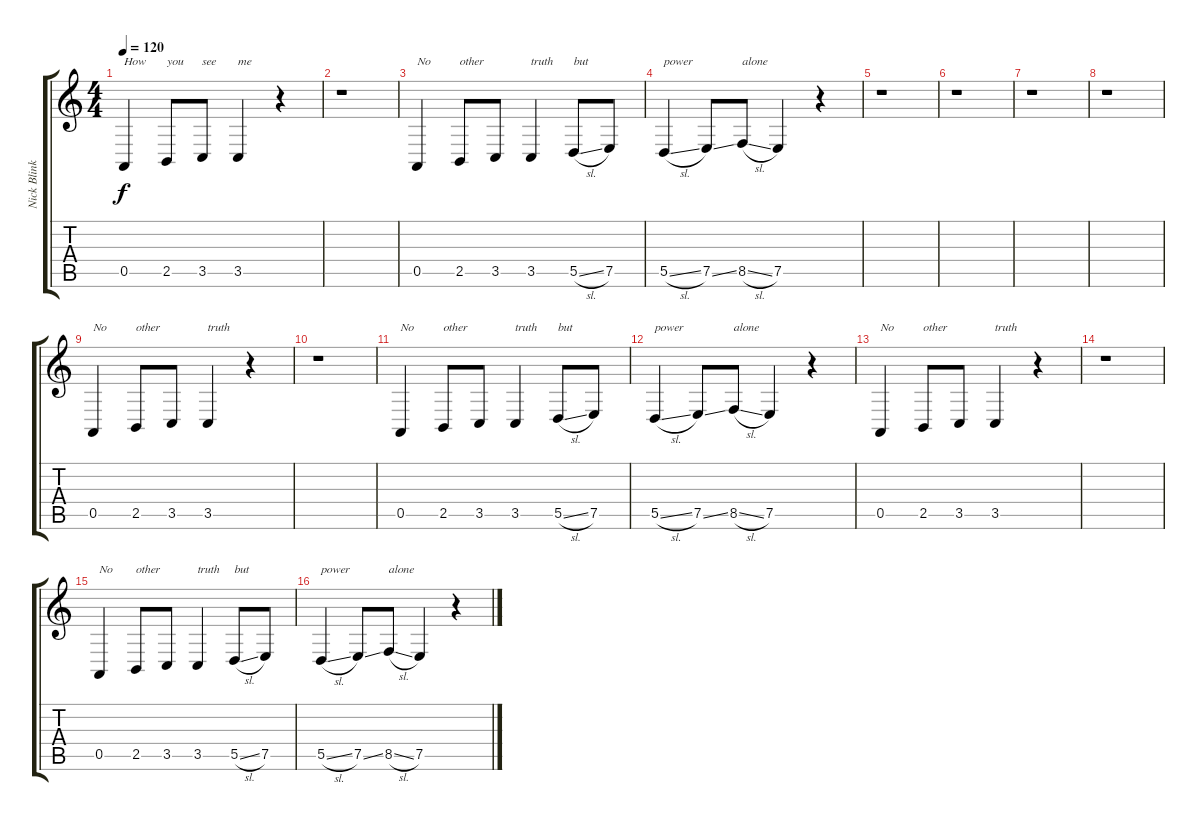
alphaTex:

\track ("Nick Blinko (Vocals)" "Nick Blink") {instrument lead2sawtooth}
\staff {score tabs}
\tuning (E4 B3 G3 D3 A2 E2) {hide}
\ts (4 4)
\tempo 120
\clef g2
\ks c
0.5.4{txt "How" dy f} 2.5.8{txt "you"} 3.5.8{txt "see"} 3.5.4{txt "me"} r.4 |
r.1 |
0.5.4{txt "No"} 2.5.8{txt "other"} 3.5.8 3.5.4{txt "truth"} 5.5{sl}.8{txt "but"} 7.5.8 |
5.5{sl}.4{txt "power"} 7.5{ss}.8 8.5{sl}.8{txt "alone"} 7.5.4 r.4 |
r.1 |
r.1 |
r.1 |
r.1 |
0.5.4{txt "No"} 2.5.8{txt "other"} 3.5.8 3.5.4{txt "truth"} r.4 |
r.1 |
0.5.4{txt "No"} 2.5.8{txt "other"} 3.5.8 3.5.4{txt "truth"} 5.5{sl}.8{txt "but"} 7.5.8 |
5.5{sl}.4{txt "power"} 7.5{ss}.8 8.5{sl}.8{txt "alone"} 7.5.4 r.4 |
0.5.4{txt "No"} 2.5.8{txt "other"} 3.5.8 3.5.4{txt "truth"} r.4 |
r.1 |
0.5.4{txt "No"} 2.5.8{txt "other"} 3.5.8 3.5.4{txt "truth"} 5.5{sl}.8{txt "but"} 7.5.8 |
5.5{sl}.4{txt "power"} 7.5{ss}.8 8.5{sl}.8{txt "alone"} 7.5.4 r.4
